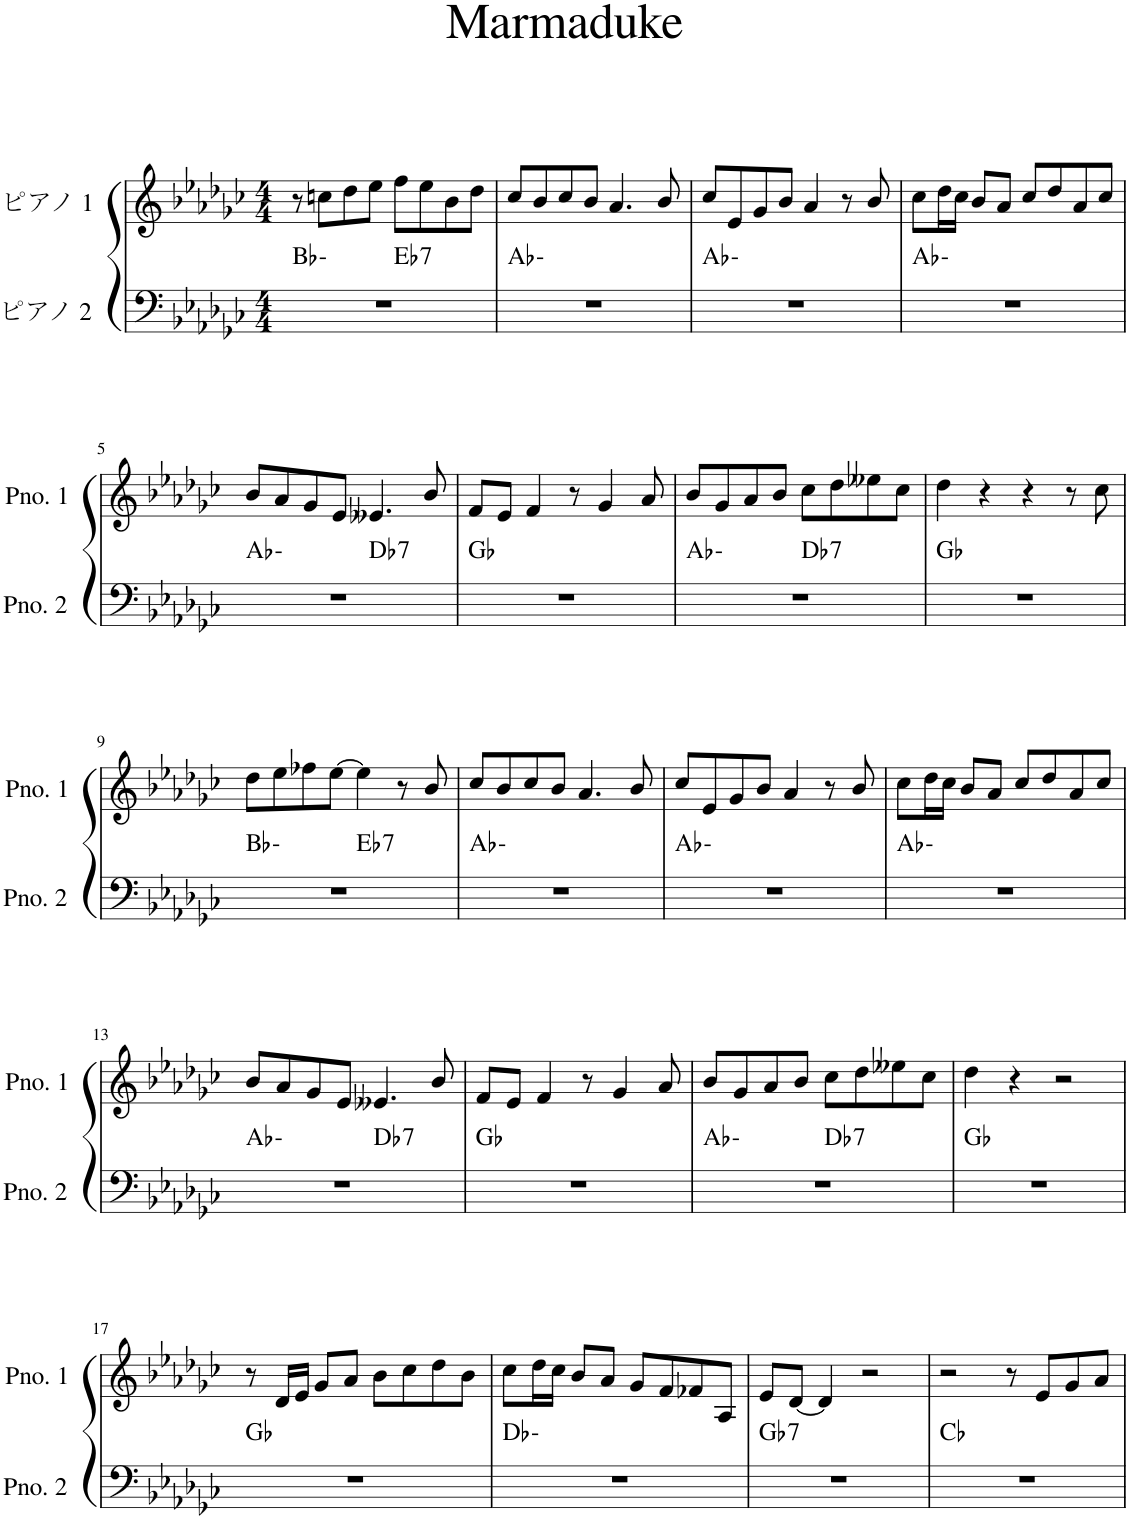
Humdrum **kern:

**kern	**harte	**kern
*part2	*part2	*part1
*staff2	*	*staff1
*I"ピアノ 2	*	*I"ピアノ 1
*clefF4	*	*clefG2
*k[b-e-a-d-g-c-]	*	*k[b-e-a-d-g-c-]
*M4/4	*	*M4/4
=1	=1	=1
*^	*	*
1r	2ryy	Bb:min	8r
.	.	.	8ccn\L
.	.	.	8dd-\
.	.	.	8ee-\J
!	!	!LO:H:kt=7	!
.	2ryy	Eb:7	8ff\L
.	.	.	8ee-\
.	.	.	8b-\
.	.	.	8dd-\J
*v	*v	*	*
=2	=2	=2
1r	Ab:min	8cc-/L
.	.	8b-/
.	.	8cc-/
.	.	8b-/J
.	.	4.a-/
.	.	8b-/
=3	=3	=3
1r	Ab:min	8cc-/L
.	.	8e-/
.	.	8g-/
.	.	8b-/J
.	.	4a-/
.	.	8r
.	.	8b-/
=4	=4	=4
1r	Ab:min	8cc-\L
.	.	16dd-\L
.	.	16cc-\JJ
.	.	8b-/L
.	.	8a-/J
.	.	8cc-/L
.	.	8dd-/
.	.	8a-/
.	.	8cc-/J
!!LO:LB:g=z
=5	=5	=5
*^	*	*
1r	2ryy	Ab:min	8b-/L
.	.	.	8a-/
.	.	.	8g-/
.	.	.	8e-/J
!	!	!LO:H:kt=7	!
.	2ryy	Db:7	4.e--X/
.	.	.	8b-/
*v	*v	*	*
=6	=6	=6
1r	Gb:maj	8f/L
.	.	8e-/J
.	.	4f/
.	.	8r
.	.	4g-/
.	.	8a-/
=7	=7	=7
*^	*	*
1r	2ryy	Ab:min	8b-/L
.	.	.	8g-/
.	.	.	8a-/
.	.	.	8b-/J
!	!	!LO:H:kt=7	!
.	2ryy	Db:7	8cc-\L
.	.	.	8dd-\
.	.	.	8ee--X\
.	.	.	8cc-\J
*v	*v	*	*
=8	=8	=8
1r	Gb:maj	4dd-\
.	.	4r
.	.	4r
.	.	8r
.	.	8cc-\
!!LO:LB:g=z
=9	=9	=9
*^	*	*
1r	2ryy	Bb:min	8dd-\L
.	.	.	8ee-\
.	.	.	8ff-X\
.	.	.	[8ee-\J
!	!	!LO:H:kt=7	!
.	2ryy	Eb:7	4ee-\]
.	.	.	8r
.	.	.	8b-/
*v	*v	*	*
=10	=10	=10
1r	Ab:min	8cc-/L
.	.	8b-/
.	.	8cc-/
.	.	8b-/J
.	.	4.a-/
.	.	8b-/
=11	=11	=11
1r	Ab:min	8cc-/L
.	.	8e-/
.	.	8g-/
.	.	8b-/J
.	.	4a-/
.	.	8r
.	.	8b-/
=12	=12	=12
1r	Ab:min	8cc-\L
.	.	16dd-\L
.	.	16cc-\JJ
.	.	8b-/L
.	.	8a-/J
.	.	8cc-/L
.	.	8dd-/
.	.	8a-/
.	.	8cc-/J
!!LO:LB:g=z
=13	=13	=13
*^	*	*
1r	2ryy	Ab:min	8b-/L
.	.	.	8a-/
.	.	.	8g-/
.	.	.	8e-/J
!	!	!LO:H:kt=7	!
.	2ryy	Db:7	4.e--X/
.	.	.	8b-/
*v	*v	*	*
=14	=14	=14
1r	Gb:maj	8f/L
.	.	8e-/J
.	.	4f/
.	.	8r
.	.	4g-/
.	.	8a-/
=15	=15	=15
*^	*	*
1r	2ryy	Ab:min	8b-/L
.	.	.	8g-/
.	.	.	8a-/
.	.	.	8b-/J
!	!	!LO:H:kt=7	!
.	2ryy	Db:7	8cc-\L
.	.	.	8dd-\
.	.	.	8ee--X\
.	.	.	8cc-\J
*v	*v	*	*
=16	=16	=16
1r	Gb:maj	4dd-\
.	.	4r
.	.	2r
!!LO:LB:g=z
=17	=17	=17
1r	Gb:maj	8r
.	.	16d-/LL
.	.	16e-/JJ
.	.	8g-/L
.	.	8a-/J
.	.	8b-\L
.	.	8cc-\
.	.	8dd-\
.	.	8b-\J
=18	=18	=18
1r	Db:min	8cc-\L
.	.	16dd-\L
.	.	16cc-\JJ
.	.	8b-/L
.	.	8a-/J
.	.	8g-/L
.	.	8f/
.	.	8f-X/
.	.	8A-/J
=19	=19	=19
!	!LO:H:kt=7	!
1r	Gb:7	8e-/L
.	.	[8d-/J
.	.	4d-/]
.	.	2r
=20	=20	=20
1r	Cb:maj	2r
.	.	8r
.	.	8e-/L
.	.	8g-/
.	.	8a-/J
=	=	=
*-	*-	*-
